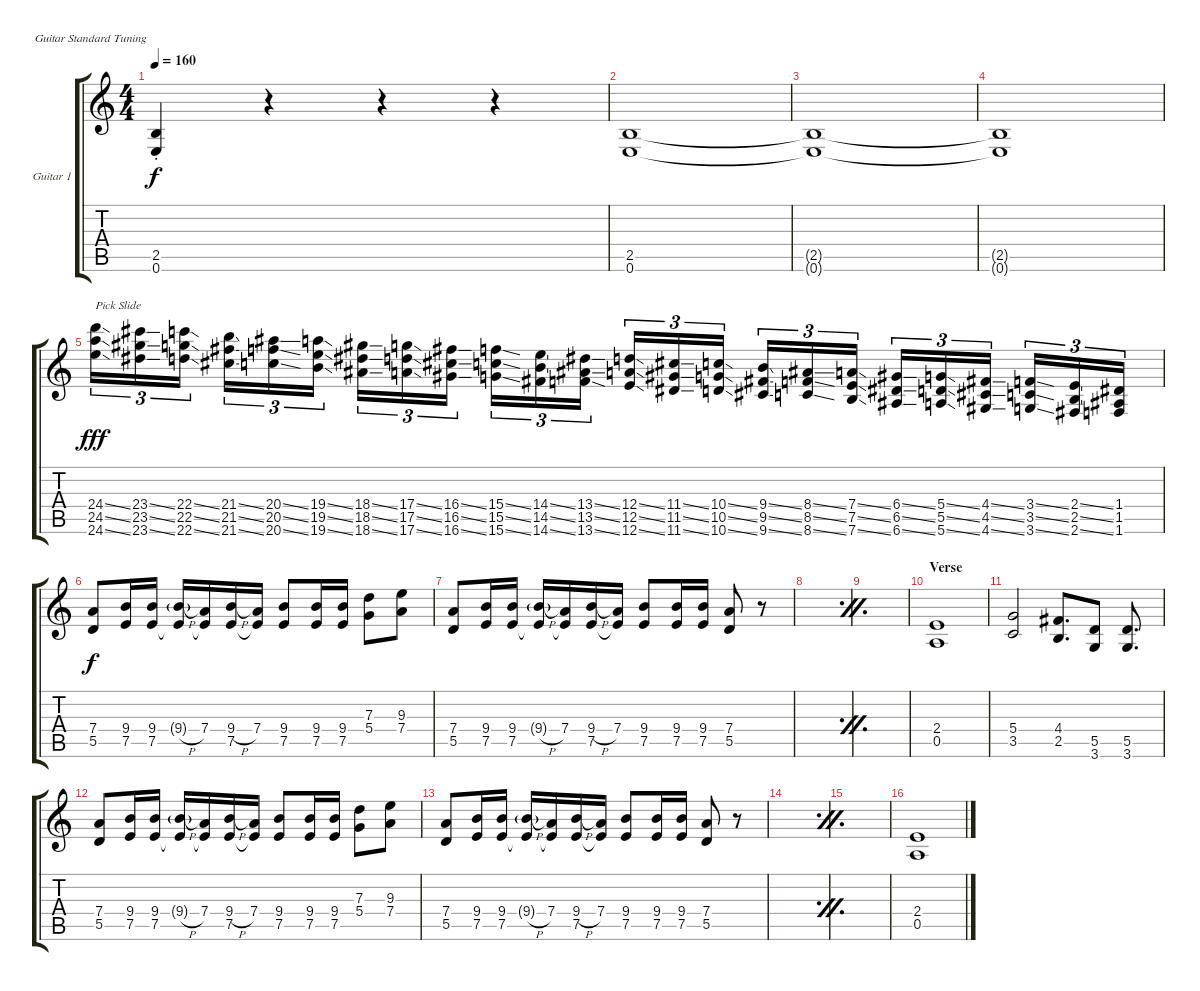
\bracketExtendMode groupsimilarinstruments
\firstSystemTrackNameOrientation horizontal
\otherSystemsTrackNameOrientation horizontal
\track ("Guitar 1" "Guitar 1") {instrument overdrivenguitar}
\staff {score tabs}
\tuning (E4 B3 G3 D3 A2 E2)
\ts (4 4)
\tempo 160
\clef g2
\ks c
(2.5{st} 0.6{st}).4{dy f} r.4 r.4 r.4 |
(2.5 0.6).1 |
(2.5{t} 0.6{t}).1 |
(2.5{t} 0.6{t}).1 |
(24.4{ss} 24.5{ss} 24.6{ss}).16{tu (3 2) txt "Pick Slide" dy fff} (23.4{ss} 23.5{ss} 23.6{ss}).16{tu (3 2)} (22.4{ss} 22.5{ss} 22.6{ss}).16{tu (3 2)} (21.4{ss} 21.5{ss} 21.6{ss}).16{tu (3 2)} (20.4{ss} 20.5{ss} 20.6{ss}).16{tu (3 2)} (19.4{ss} 19.5{ss} 19.6{ss}).16{tu (3 2)} (18.4{ss} 18.5{ss} 18.6{ss}).16{tu (3 2)} (17.4{ss} 17.5{ss} 17.6{ss}).16{tu (3 2)} (16.4{ss} 16.5{ss} 16.6{ss}).16{tu (3 2)} (15.4{ss} 15.5{ss} 15.6{ss}).16{tu (3 2)} (14.4{ss} 14.5{ss} 14.6{ss}).16{tu (3 2)} (13.4{ss} 13.5{ss} 13.6{ss}).16{tu (3 2)} (12.4{ss} 12.5{ss} 12.6{ss}).16{tu (3 2)} (11.4{ss} 11.5{ss} 11.6{ss}).16{tu (3 2)} (10.4{ss} 10.5{ss} 10.6{ss}).16{tu (3 2)} (9.4{ss} 9.5{ss} 9.6{ss}).16{tu (3 2)} (8.4{ss} 8.5{ss} 8.6{ss}).16{tu (3 2)} (7.4{ss} 7.5{ss} 7.6{ss}).16{tu (3 2)} (6.4{ss} 6.5{ss} 6.6{ss}).16{tu (3 2)} (5.4{ss} 5.5{ss} 5.6{ss}).16{tu (3 2)} (4.4{ss} 4.5{ss} 4.6{ss}).16{tu (3 2)} (3.4{ss} 3.5{ss} 3.6{ss}).16{tu (3 2)} (2.4{ss} 2.5{ss} 2.6{ss}).16{tu (3 2)} (1.4 1.5 1.6).16{tu (3 2)} |
(7.4 5.5).8{dy f} (9.4 7.5).16 (9.4 7.5).16 (9.4{h g} 7.5{t}).16 (7.4 7.5{t}).16 (9.4{h} 7.5).16 (7.4 7.5{t}).16 (9.4 7.5).8 (9.4 7.5).16 (9.4 7.5).16 (7.3 5.4).8 (9.3 7.4).8 |
(7.4 5.5).8 (9.4 7.5).16 (9.4 7.5).16 (9.4{h g} 7.5{t}).16 (7.4 7.5{t}).16 (9.4{h} 7.5).16 (7.4 7.5{t}).16 (9.4 7.5).8 (9.4 7.5).16 (9.4 7.5).16 (7.4 5.5).8 r.8 |
\simile firstofdouble
|
\simile secondofdouble
|
\section ("" "Verse")
\simile none
(2.4 0.5).1 |
(5.4 3.5).2 (4.4 2.5).8{d} (5.5 3.6).8 (5.5 3.6).8{d} |
(7.4 5.5).8 (9.4 7.5).16 (9.4 7.5).16 (9.4{h g} 7.5{t}).16 (7.4 7.5{t}).16 (9.4{h} 7.5).16 (7.4 7.5{t}).16 (9.4 7.5).8 (9.4 7.5).16 (9.4 7.5).16 (7.3 5.4).8 (9.3 7.4).8 |
(7.4 5.5).8 (9.4 7.5).16 (9.4 7.5).16 (9.4{h g} 7.5{t}).16 (7.4 7.5{t}).16 (9.4{h} 7.5).16 (7.4 7.5{t}).16 (9.4 7.5).8 (9.4 7.5).16 (9.4 7.5).16 (7.4 5.5).8 r.8 |
\simile firstofdouble
|
\simile secondofdouble
|
\simile none
(2.4 0.5).1
